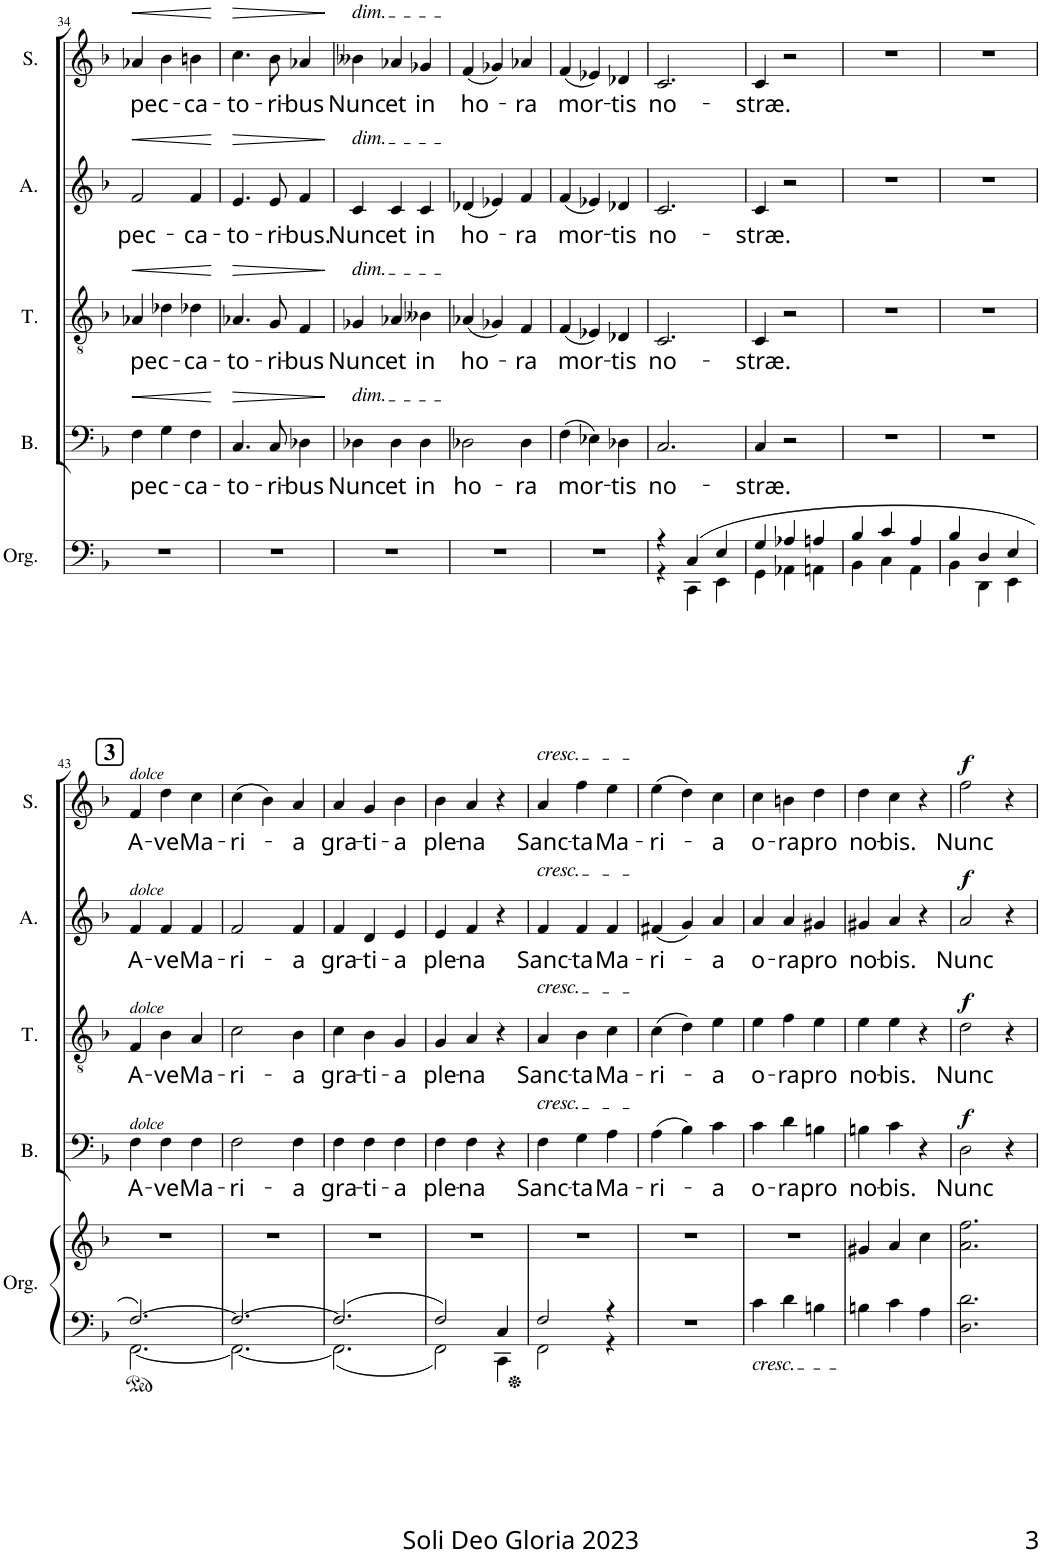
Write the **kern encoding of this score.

**kern	**kern	**kern	**text	**dynam	**kern	**text	**dynam	**kern	**text	**dynam	**kern	**text	**dynam
*part5	*part5	*part4	*part4	*part4	*part3	*part3	*part3	*part2	*part2	*part2	*part1	*part1	*part1
*staff6	*staff5	*staff4	*staff4	*staff4	*staff3	*staff3	*staff3	*staff2	*staff2	*staff2	*staff1	*staff1	*staff1
*I"Organ	*	*I"Bass	*	*	*I"Tenor	*	*	*I"Alto	*	*	*I"Soprano	*	*
*I'Org.	*	*I'B.	*	*	*I'T.	*	*	*I'A.	*	*	*I'S.	*	*
!!LO:PB:g=z
*clefF4	*clefG2	*clefF4	*	*	*clefGv2	*	*	*clefG2	*	*	*clefG2	*	*
*k[b-]	*k[b-]	*k[b-]	*	*	*k[b-]	*	*	*k[b-]	*	*	*k[b-]	*	*
*M3/4	*M3/4	*M3/4	*	*	*M3/4	*	*	*M3/4	*	*	*M3/4	*	*
=34	=34	=34	=34	=34	=34	=34	=34	=34	=34	=34	=34	=34	=34
!	!	!	!LO:LY:b	!LO:HP:b	!	!LO:LY:b	!LO:HP:b	!	!LO:LY:b	!LO:HP:b	!	!LO:LY:b	!LO:HP:b
2.r	2.r	4F\	pec-	<	4A-X/	pec-	<	2f/	pec-	<	4a-X/	pec-	<
.	.	4G\	.	.	4d-X\	.	.	.	.	.	4b-\	.	.
!	!	!	!LO:LY:b	!	!	!LO:LY:b	!	!	!LO:LY:b	!	!	!LO:LY:b	!
.	.	4F\	-ca-	.	4d-X\	-ca-	.	4f/	-ca-	.	4bn\	-ca-	.
.	.	.	.	[	.	.	[	.	.	[	.	.	[
=35	=35	=35	=35	=35	=35	=35	=35	=35	=35	=35	=35	=35	=35
!	!	!	!LO:LY:b	!LO:HP:b	!	!LO:LY:b	!LO:HP:b	!	!LO:LY:b	!LO:HP:b	!	!LO:LY:b	!LO:HP:b
2.r	2.r	4.C/	-to-	>	4.A-X/	-to-	>	4.e/	-to-	>	4.cc\	-to-	>
!	!	!	!LO:LY:b	!	!	!LO:LY:b	!	!	!LO:LY:b	!	!	!LO:LY:b	!
.	.	8C/	-ri-	.	8G/	-ri-	.	8e/	-ri-	.	8b-\	-ri-	.
!	!	!	!LO:LY:b	!	!	!LO:LY:b	!	!	!LO:LY:b	!	!	!LO:LY:b	!
.	.	4D-X\	-bus	.	4F/	-bus	.	4f/	-bus.	.	4a-X/	-bus	.
.	.	.	.	]	.	.	]	.	.	]	.	.	]
=36	=36	=36	=36	=36	=36	=36	=36	=36	=36	=36	=36	=36	=36
!	!	!	!	!	!	!	!	!	!	!	!LO:TX:a:i:t=dim.	!	!
!	!	!	!	!	!	!	!	!LO:TX:a:i:t=dim.	!	!	!	!	!
!	!	!	!	!	!LO:TX:a:i:t=dim.	!	!	!	!	!	!	!	!
!	!	!LO:TX:a:i:t=dim.	!	!	!	!	!	!	!	!	!	!	!
!	!	!	!LO:LY:b	!	!	!LO:LY:b	!	!	!LO:LY:b	!	!	!LO:LY:b	!
2.r	2.r	4D-X\	Nunc	.	4G-X/	Nunc	.	4c/	Nunc	.	4b--X\	Nunc	.
!	!	!	!LO:LY:b	!	!	!LO:LY:b	!	!	!LO:LY:b	!	!	!LO:LY:b	!
.	.	4D-\	et	.	4A-X/	et	.	4c/	et	.	4a-X/	et	.
!	!	!	!LO:LY:b	!	!	!LO:LY:b	!	!	!LO:LY:b	!	!	!LO:LY:b	!
.	.	4D-\	in	.	4B--X\	in	.	4c/	in	.	4g-X/	in	.
=37	=37	=37	=37	=37	=37	=37	=37	=37	=37	=37	=37	=37	=37
!	!	!	!LO:LY:b	!	!	!LO:LY:b	!	!	!LO:LY:b	!	!	!LO:LY:b	!
2.r	2.r	2D-X\	ho-	.	(4A-X/	ho-	.	(4d-X/	ho-	.	(4f/	ho-	.
.	.	.	.	.	4G-X/)	.	.	4e-X/)	.	.	4g-X/)	.	.
!	!	!	!LO:LY:b	!	!	!LO:LY:b	!	!	!LO:LY:b	!	!	!LO:LY:b	!
.	.	4D-\	-ra	.	4F/	-ra	.	4f/	-ra	.	4a-X/	-ra	.
=38	=38	=38	=38	=38	=38	=38	=38	=38	=38	=38	=38	=38	=38
!	!	!	!LO:LY:b	!	!	!LO:LY:b	!	!	!LO:LY:b	!	!	!LO:LY:b	!
2.r	2.r	(4F\	mor-	.	(4F/	mor-	.	(4f/	mor-	.	(4f/	mor-	.
.	.	4E-X\)	.	.	4E-X/)	.	.	4e-X/)	.	.	4e-X/)	.	.
!	!	!	!LO:LY:b	!	!	!LO:LY:b	!	!	!LO:LY:b	!	!	!LO:LY:b	!
.	.	4D-X\	-tis	.	4D-X/	-tis	.	4d-X/	-tis	.	4d-X/	-tis	.
=39	=39	=39	=39	=39	=39	=39	=39	=39	=39	=39	=39	=39	=39
*^	*	*	*	*	*	*	*	*	*	*	*	*	*
!	!	!	!	!LO:LY:b	!	!	!LO:LY:b	!	!	!LO:LY:b	!	!	!LO:LY:b	!
4r	4r	4r	2.C/	no-	.	2.C/	no-	.	2.c/	no-	.	2.c/	no-	.
4C/	4CC\	2r	.	.	.	.	.	.	.	.	.	.	.	.
4E/	4EE\	.	.	.	.	.	.	.	.	.	.	.	.	.
=40	=40	=40	=40	=40	=40	=40	=40	=40	=40	=40	=40	=40	=40	=40
!	!	!	!	!LO:LY:b	!	!	!LO:LY:b	!	!	!LO:LY:b	!	!	!LO:LY:b	!
4G/	4GG\	2.r	4C/	-stræ.	.	4C/	-stræ.	.	4c/	-stræ.	.	4c/	-stræ.	.
4A-X/	4AA-X\	.	2r	.	.	2r	.	.	2r	.	.	2r	.	.
4An/	4AAn\	.	.	.	.	.	.	.	.	.	.	.	.	.
=41	=41	=41	=41	=41	=41	=41	=41	=41	=41	=41	=41	=41	=41	=41
4B-/	4BB-\	2.r	2.r	.	.	2.r	.	.	2.r	.	.	2.r	.	.
4c/	4C\	.	.	.	.	.	.	.	.	.	.	.	.	.
4A/	4AA\	.	.	.	.	.	.	.	.	.	.	.	.	.
=42	=42	=42	=42	=42	=42	=42	=42	=42	=42	=42	=42	=42	=42	=42
4B-/	4BB-\	2.r	2.r	.	.	2.r	.	.	2.r	.	.	2.r	.	.
4D/	4DD\	.	.	.	.	.	.	.	.	.	.	.	.	.
4E/	4EE\	.	.	.	.	.	.	.	.	.	.	.	.	.
!!LO:LB:g=z
!!LO:REH:place=s1:a:B:cj:fs=14:t=3
=43	=43	=43	=43	=43	=43	=43	=43	=43	=43	=43	=43	=43	=43	=43
!	!	!	!	!	!	!	!	!	!	!	!	!LO:TX:a:i:t=dolce	!	!
!	!	!	!	!	!	!	!	!	!LO:TX:a:i:t=dolce	!	!	!	!	!
!	!	!	!	!	!	!LO:TX:a:i:t=dolce	!	!	!	!	!	!	!	!
!	!	!	!LO:TX:a:i:t=dolce	!	!	!	!	!	!	!	!	!	!	!
!	!	!	!	!LO:LY:b	!	!	!LO:LY:b	!	!	!LO:LY:b	!	!	!LO:LY:b	!
[2.F/	[2.FF\	2.r	4F\	A-	.	4F/	A-	.	4f/	A-	.	4f/	A-	.
!	!	!	!	!LO:LY:b	!	!	!LO:LY:b	!	!	!LO:LY:b	!	!	!LO:LY:b	!
.	.	.	4F\	-ve	.	4B-\	-ve	.	4f/	-ve	.	4dd\	-ve	.
!	!	!	!	!LO:LY:b	!	!	!LO:LY:b	!	!	!LO:LY:b	!	!	!LO:LY:b	!
.	.	.	4F\	Ma-	.	4A/	Ma-	.	4f/	Ma-	.	4cc\	Ma-	.
=44	=44	=44	=44	=44	=44	=44	=44	=44	=44	=44	=44	=44	=44	=44
!	!	!	!	!LO:LY:b	!	!	!LO:LY:b	!	!	!LO:LY:b	!	!	!LO:LY:b	!
2.F/_	2.FF\_	2.r	2F\	-ri-	.	2c\	-ri-	.	2f/	-ri-	.	(4cc\	-ri-	.
.	.	.	.	.	.	.	.	.	.	.	.	4b-\)	.	.
!	!	!	!	!LO:LY:b	!	!	!LO:LY:b	!	!	!LO:LY:b	!	!	!LO:LY:b	!
.	.	.	4F\	-a	.	4B-\	-a	.	4f/	-a	.	4a/	-a	.
=45	=45	=45	=45	=45	=45	=45	=45	=45	=45	=45	=45	=45	=45	=45
!	!	!	!	!LO:LY:b	!	!	!LO:LY:b	!	!	!LO:LY:b	!	!	!LO:LY:b	!
2.F/]	2.FF\]	2.r	4F\	gra-	.	4c\	gra-	.	4f/	gra-	.	4a/	gra-	.
!	!	!	!	!LO:LY:b	!	!	!LO:LY:b	!	!	!LO:LY:b	!	!	!LO:LY:b	!
.	.	.	4F\	-ti-	.	4B-\	-ti-	.	4d/	-ti-	.	4g/	-ti-	.
!	!	!	!	!LO:LY:b	!	!	!LO:LY:b	!	!	!LO:LY:b	!	!	!LO:LY:b	!
.	.	.	4F\	-a	.	4G/	-a	.	4e/	-a	.	4b-\	-a	.
=46	=46	=46	=46	=46	=46	=46	=46	=46	=46	=46	=46	=46	=46	=46
!	!	!	!	!LO:LY:b	!	!	!LO:LY:b	!	!	!LO:LY:b	!	!	!LO:LY:b	!
2F/	2FF\	2.r	4F\	ple-	.	4G/	ple-	.	4e/	ple-	.	4b-\	ple-	.
!	!	!	!	!LO:LY:b	!	!	!LO:LY:b	!	!	!LO:LY:b	!	!	!LO:LY:b	!
.	.	.	4F\	-na	.	4A/	-na	.	4f/	-na	.	4a/	-na	.
4C/	4CC\	.	4r	.	.	4r	.	.	4r	.	.	4r	.	.
=47	=47	=47	=47	=47	=47	=47	=47	=47	=47	=47	=47	=47	=47	=47
!	!	!	!	!	!	!	!	!	!	!	!	!LO:TX:a:i:t=cresc.	!	!
!	!	!	!	!	!	!	!	!	!LO:TX:a:i:t=cresc.	!	!	!	!	!
!	!	!	!	!	!	!LO:TX:a:i:t=cresc.	!	!	!	!	!	!	!	!
!	!	!	!LO:TX:a:i:t=cresc.	!	!	!	!	!	!	!	!	!	!	!
!	!	!	!	!LO:LY:b	!	!	!LO:LY:b	!	!	!LO:LY:b	!	!	!LO:LY:b	!
2F/	2FF\	2.r	4F\	Sanc-	.	4A/	Sanc-	.	4f/	Sanc-	.	4a/	Sanc-	.
!	!	!	!	!LO:LY:b	!	!	!LO:LY:b	!	!	!LO:LY:b	!	!	!LO:LY:b	!
.	.	.	4G\	-ta	.	4B-\	-ta	.	4f/	-ta	.	4ff\	-ta	.
!	!	!	!	!LO:LY:b	!	!	!LO:LY:b	!	!	!LO:LY:b	!	!	!LO:LY:b	!
4r	4r	.	4A\	Ma-	.	4c\	Ma-	.	4f/	Ma-	.	4ee\	Ma-	.
=48	=48	=48	=48	=48	=48	=48	=48	=48	=48	=48	=48	=48	=48	=48
!	!	!	!	!LO:LY:b	!	!	!LO:LY:b	!	!	!LO:LY:b	!	!	!LO:LY:b	!
*v	*v	*	*	*	*	*	*	*	*	*	*	*	*	*
2.r	2.r	(4A\	-ri-	.	(4c\	-ri-	.	(4f#X/	-ri-	.	(4ee\	-ri-	.
.	.	4B-\)	.	.	4d\)	.	.	4g/)	.	.	4dd\)	.	.
!	!	!	!LO:LY:b	!	!	!LO:LY:b	!	!	!LO:LY:b	!	!	!LO:LY:b	!
.	.	4c\	-a	.	4e\	-a	.	4a/	-a	.	4cc\	-a	.
=49	=49	=49	=49	=49	=49	=49	=49	=49	=49	=49	=49	=49	=49
!LO:TX:b:i:t=cresc.	!	!	!	!	!	!	!	!	!	!	!	!	!
!	!	!	!LO:LY:b	!	!	!LO:LY:b	!	!	!LO:LY:b	!	!	!LO:LY:b	!
4c\	2.r	4c\	o-	.	4e\	o-	.	4a/	o-	.	4cc\	o-	.
!	!	!	!LO:LY:b	!	!	!LO:LY:b	!	!	!LO:LY:b	!	!	!LO:LY:b	!
4d\	.	4d\	-ra	.	4f\	-ra	.	4a/	-ra	.	4bn\	-ra	.
!	!	!	!LO:LY:b	!	!	!LO:LY:b	!	!	!LO:LY:b	!	!	!LO:LY:b	!
4Bn\	.	4Bn\	pro	.	4e\	pro	.	4g#X/	pro	.	4dd\	pro	.
=50	=50	=50	=50	=50	=50	=50	=50	=50	=50	=50	=50	=50	=50
!	!	!	!LO:LY:b	!	!	!LO:LY:b	!	!	!LO:LY:b	!	!	!LO:LY:b	!
4Bn\	4g#X/	4Bn\	no-	.	4e\	no-	.	4g#X/	no-	.	4dd\	no-	.
!	!	!	!LO:LY:b	!	!	!LO:LY:b	!	!	!LO:LY:b	!	!	!LO:LY:b	!
4c\	4a/	4c\	-bis.	.	4e\	-bis.	.	4a/	-bis.	.	4cc\	-bis.	.
4A\	4cc\	4r	.	.	4r	.	.	4r	.	.	4r	.	.
=51	=51	=51	=51	=51	=51	=51	=51	=51	=51	=51	=51	=51	=51
!	!	!	!LO:LY:b	!LO:DY:a	!	!LO:LY:b	!LO:DY:a	!	!LO:LY:b	!LO:DY:a	!	!LO:LY:b	!LO:DY:a
2.D\ 2.d\	2.a\ 2.ff\	2D\	Nunc	f	2d\	Nunc	f	2a/	Nunc	f	2ff\	Nunc	f
.	.	4r	.	.	4r	.	.	4r	.	.	4r	.	.
=	=	=	=	=	=	=	=	=	=	=	=	=	=
*-	*-	*-	*-	*-	*-	*-	*-	*-	*-	*-	*-	*-	*-
